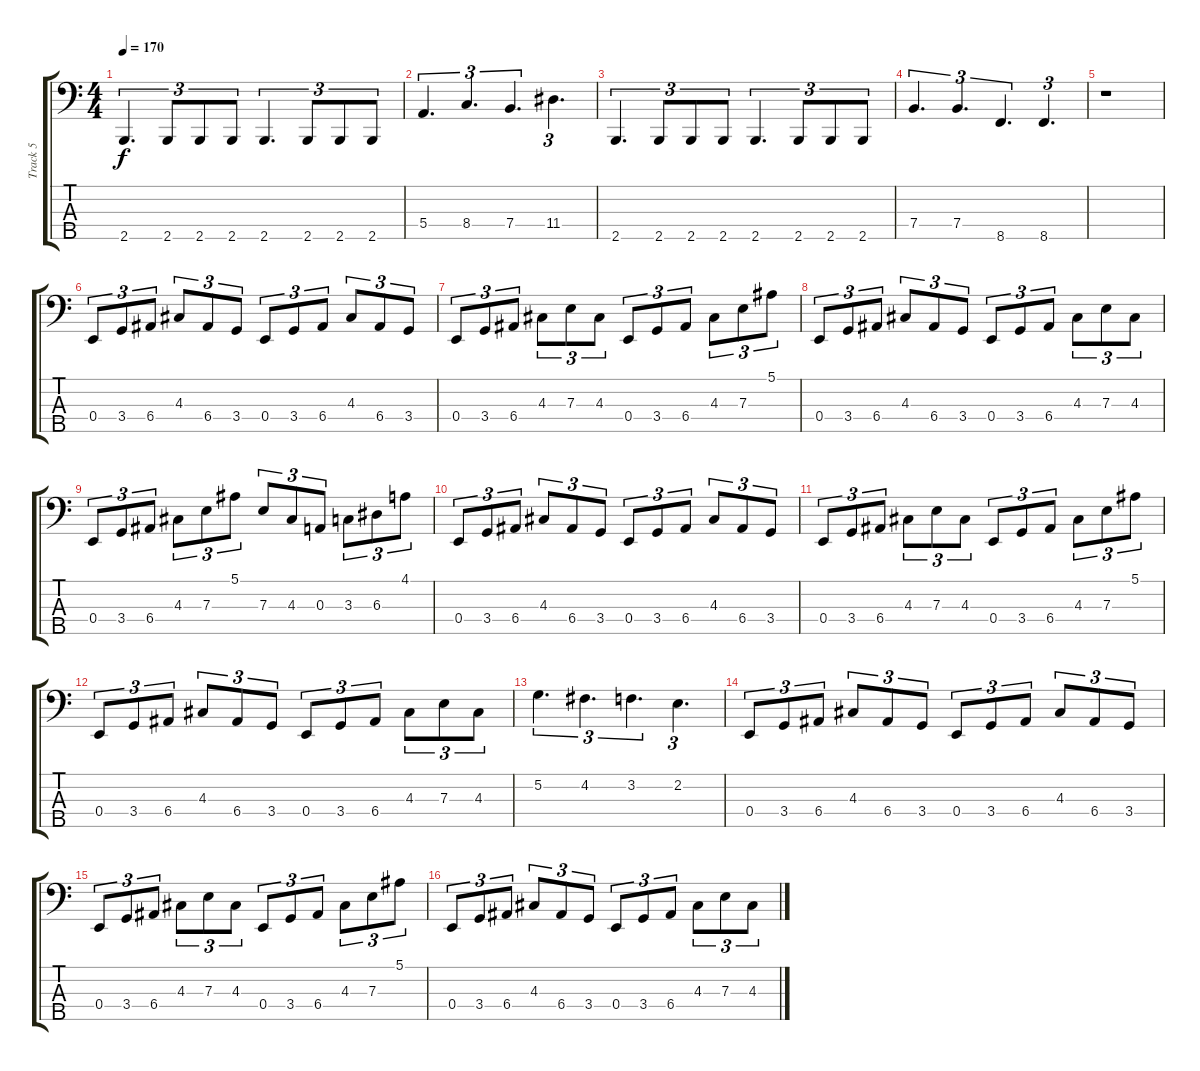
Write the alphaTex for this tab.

\track ("Track 5" "Track 5") {instrument electricbasspick}
\staff {score tabs}
\tuning (F2 D2 A1 E1 A0) {hide}
\ts (4 4)
\tempo 170
\clef f4
\ks c
2.5.4{d tu (3 2) dy f} 2.5.8{tu (3 2)} 2.5.8{tu (3 2)} 2.5.8{tu (3 2)} 2.5.4{d tu (3 2)} 2.5.8{tu (3 2)} 2.5.8{tu (3 2)} 2.5.8{tu (3 2)} |
5.4.4{d tu (3 2)} 8.4.4{d tu (3 2)} 7.4.4{d tu (3 2)} 11.4.4{d tu (3 2)} |
2.5.4{d tu (3 2)} 2.5.8{tu (3 2)} 2.5.8{tu (3 2)} 2.5.8{tu (3 2)} 2.5.4{d tu (3 2)} 2.5.8{tu (3 2)} 2.5.8{tu (3 2)} 2.5.8{tu (3 2)} |
7.4.4{d tu (3 2)} 7.4.4{d tu (3 2)} 8.5.4{d tu (3 2)} 8.5.4{d tu (3 2)} |
r.1 |
0.4.8{tu (3 2)} 3.4.8{tu (3 2)} 6.4.8{tu (3 2)} 4.3.8{tu (3 2)} 6.4.8{tu (3 2)} 3.4.8{tu (3 2)} 0.4.8{tu (3 2)} 3.4.8{tu (3 2)} 6.4.8{tu (3 2)} 4.3.8{tu (3 2)} 6.4.8{tu (3 2)} 3.4.8{tu (3 2)} |
0.4.8{tu (3 2)} 3.4.8{tu (3 2)} 6.4.8{tu (3 2)} 4.3.8{tu (3 2)} 7.3.8{tu (3 2)} 4.3.8{tu (3 2)} 0.4.8{tu (3 2)} 3.4.8{tu (3 2)} 6.4.8{tu (3 2)} 4.3.8{tu (3 2)} 7.3.8{tu (3 2)} 5.1.8{tu (3 2)} |
0.4.8{tu (3 2)} 3.4.8{tu (3 2)} 6.4.8{tu (3 2)} 4.3.8{tu (3 2)} 6.4.8{tu (3 2)} 3.4.8{tu (3 2)} 0.4.8{tu (3 2)} 3.4.8{tu (3 2)} 6.4.8{tu (3 2)} 4.3.8{tu (3 2)} 7.3.8{tu (3 2)} 4.3.8{tu (3 2)} |
0.4.8{tu (3 2)} 3.4.8{tu (3 2)} 6.4.8{tu (3 2)} 4.3.8{tu (3 2)} 7.3.8{tu (3 2)} 5.1.8{tu (3 2)} 7.3.8{tu (3 2)} 4.3.8{tu (3 2)} 0.3.8{tu (3 2)} 3.3.8{tu (3 2)} 6.3.8{tu (3 2)} 4.1.8{tu (3 2)} |
0.4.8{tu (3 2)} 3.4.8{tu (3 2)} 6.4.8{tu (3 2)} 4.3.8{tu (3 2)} 6.4.8{tu (3 2)} 3.4.8{tu (3 2)} 0.4.8{tu (3 2)} 3.4.8{tu (3 2)} 6.4.8{tu (3 2)} 4.3.8{tu (3 2)} 6.4.8{tu (3 2)} 3.4.8{tu (3 2)} |
0.4.8{tu (3 2)} 3.4.8{tu (3 2)} 6.4.8{tu (3 2)} 4.3.8{tu (3 2)} 7.3.8{tu (3 2)} 4.3.8{tu (3 2)} 0.4.8{tu (3 2)} 3.4.8{tu (3 2)} 6.4.8{tu (3 2)} 4.3.8{tu (3 2)} 7.3.8{tu (3 2)} 5.1.8{tu (3 2)} |
0.4.8{tu (3 2)} 3.4.8{tu (3 2)} 6.4.8{tu (3 2)} 4.3.8{tu (3 2)} 6.4.8{tu (3 2)} 3.4.8{tu (3 2)} 0.4.8{tu (3 2)} 3.4.8{tu (3 2)} 6.4.8{tu (3 2)} 4.3.8{tu (3 2)} 7.3.8{tu (3 2)} 4.3.8{tu (3 2)} |
5.2.4{d tu (3 2)} 4.2.4{d tu (3 2)} 3.2.4{d tu (3 2)} 2.2.4{d tu (3 2)} |
0.4.8{tu (3 2)} 3.4.8{tu (3 2)} 6.4.8{tu (3 2)} 4.3.8{tu (3 2)} 6.4.8{tu (3 2)} 3.4.8{tu (3 2)} 0.4.8{tu (3 2)} 3.4.8{tu (3 2)} 6.4.8{tu (3 2)} 4.3.8{tu (3 2)} 6.4.8{tu (3 2)} 3.4.8{tu (3 2)} |
0.4.8{tu (3 2)} 3.4.8{tu (3 2)} 6.4.8{tu (3 2)} 4.3.8{tu (3 2)} 7.3.8{tu (3 2)} 4.3.8{tu (3 2)} 0.4.8{tu (3 2)} 3.4.8{tu (3 2)} 6.4.8{tu (3 2)} 4.3.8{tu (3 2)} 7.3.8{tu (3 2)} 5.1.8{tu (3 2)} |
0.4.8{tu (3 2)} 3.4.8{tu (3 2)} 6.4.8{tu (3 2)} 4.3.8{tu (3 2)} 6.4.8{tu (3 2)} 3.4.8{tu (3 2)} 0.4.8{tu (3 2)} 3.4.8{tu (3 2)} 6.4.8{tu (3 2)} 4.3.8{tu (3 2)} 7.3.8{tu (3 2)} 4.3.8{tu (3 2)}
